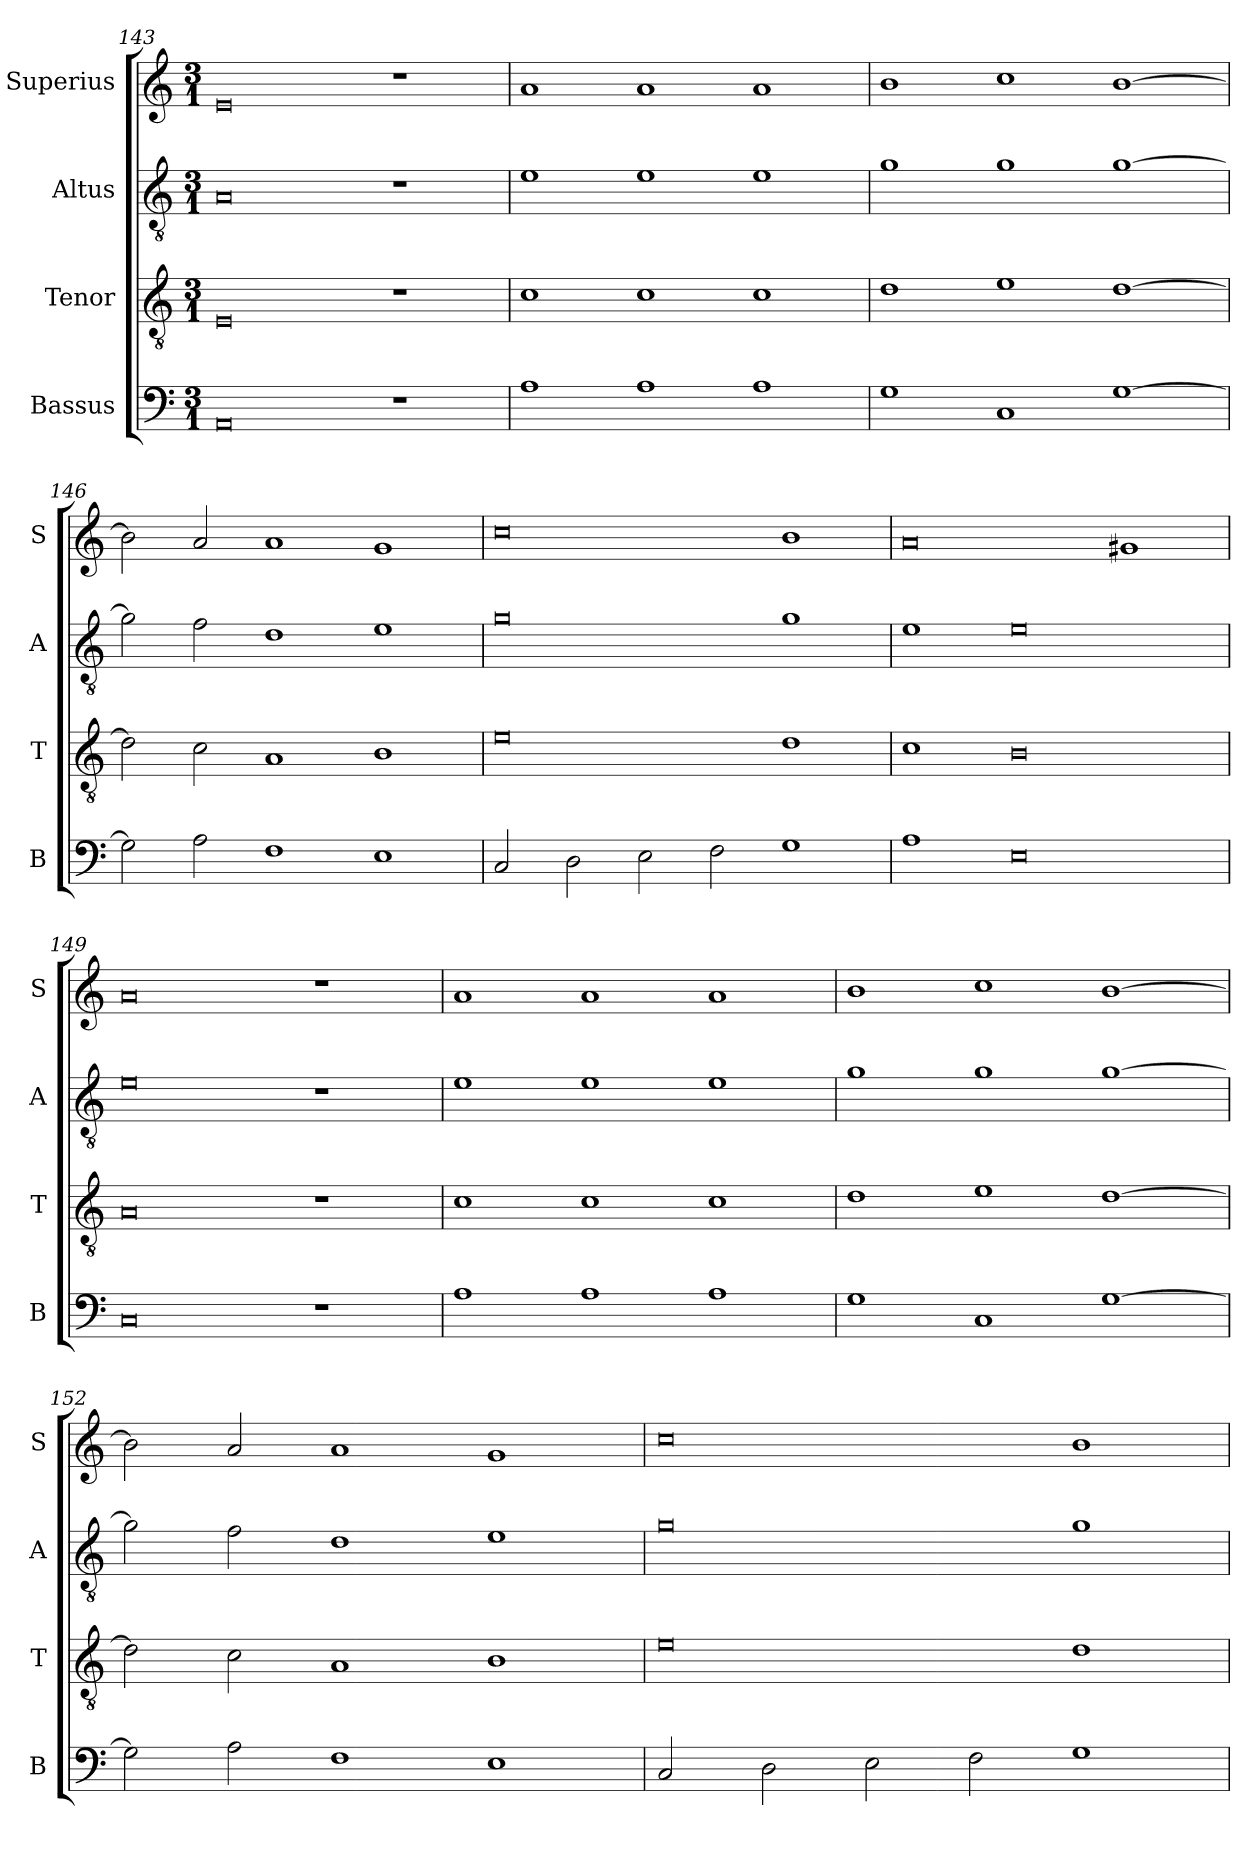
**kern	**kern	**kern	**kern
*part4	*part3	*part2	*part1
*staff4	*staff3	*staff2	*staff1
*I"Bassus	*I"Tenor	*I"Altus	*I"Superius
*I'B	*I'T	*I'A	*I'S
*clefF4	*clefGv2	*clefGv2	*clefG2
*k[]	*k[]	*k[]	*k[]
*C:	*C:	*C:	*C:
*M3/1	*M3/1	*M3/1	*M3/1
=143	=143	=143	=143
0AA	0E	0A	0e
1r	1r	1r	1r
=144	=144	=144	=144
1A	1c	1e	1a
1A	1c	1e	1a
1A	1c	1e	1a
=145	=145	=145	=145
1G	1d	1g	1b
1C	1e	1g	1cc
[1G	[1d	[1g	[1b
=146	=146	=146	=146
2G]	2d]	2g]	2b]
2A	2c	2f	2a
1F	1A	1d	1a
1E	1B	1e	1g
=147	=147	=147	=147
2C	0e	0g	0cc
2D	.	.	.
2E	.	.	.
2F	.	.	.
1G	1d	1g	1b
=148	=148	=148	=148
1A	1c	1e	0a
0E	0B	0e	.
.	.	.	1g#X
=149	=149	=149	=149
0C	0A	0e	0a
1r	1r	1r	1r
=150	=150	=150	=150
1A	1c	1e	1a
1A	1c	1e	1a
1A	1c	1e	1a
=151	=151	=151	=151
1G	1d	1g	1b
1C	1e	1g	1cc
[1G	[1d	[1g	[1b
=152	=152	=152	=152
2G]	2d]	2g]	2b]
2A	2c	2f	2a
1F	1A	1d	1a
1E	1B	1e	1g
=153	=153	=153	=153
2C	0e	0g	0cc
2D	.	.	.
2E	.	.	.
2F	.	.	.
1G	1d	1g	1b
=	=	=	=
*-	*-	*-	*-
